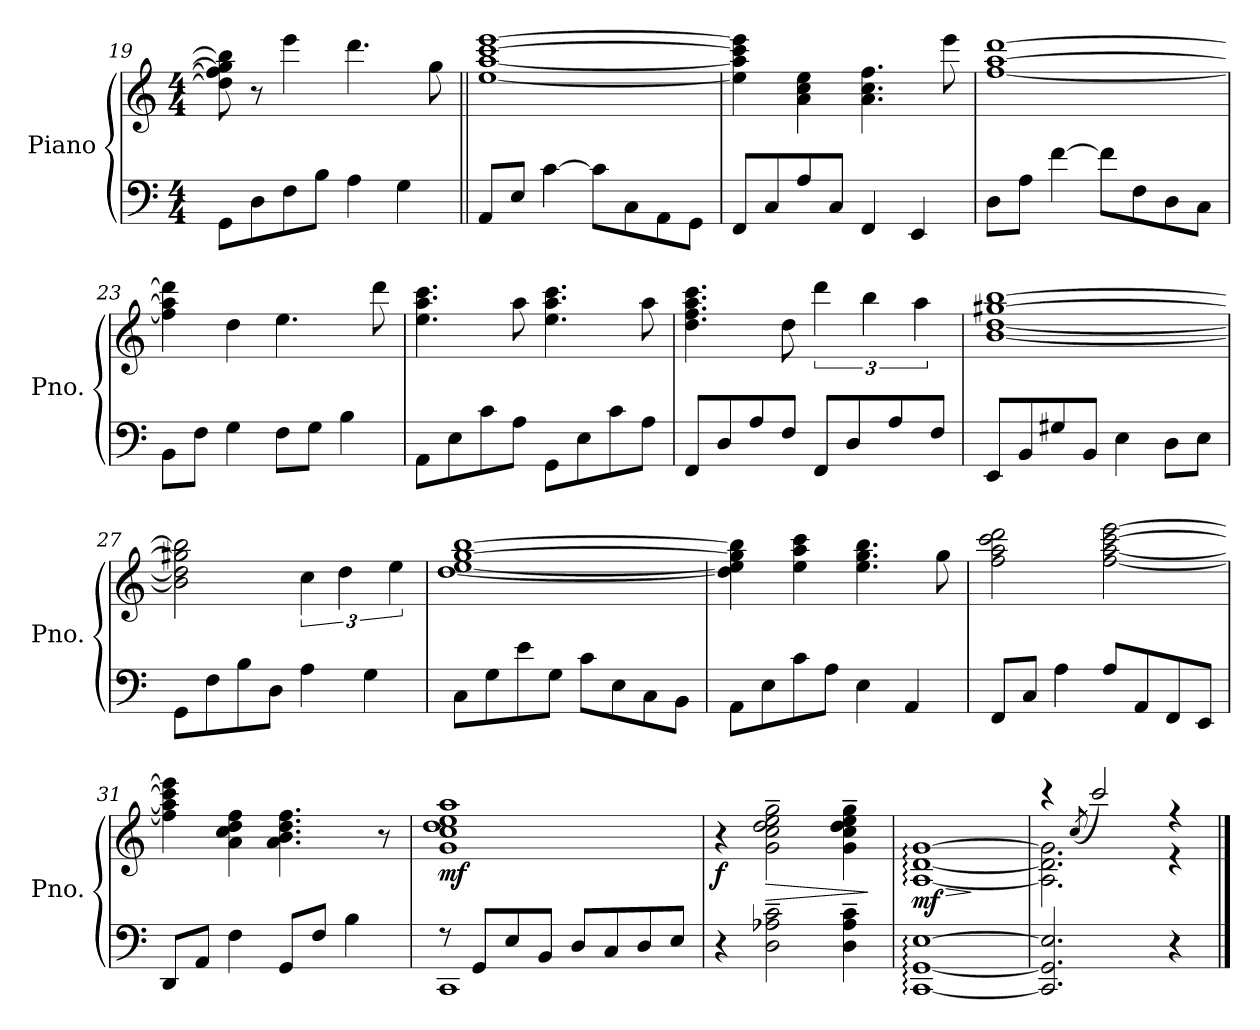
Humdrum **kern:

**kern	**kern	**dynam
*part1	*part1	*part1
*staff2	*staff1	*staff1/2
*I"Piano	*	*
*I'Pno.	*	*
*clefF4	*clefG2	*
*k[]	*k[]	*
*M4/4	*M4/4	*
=19	=19	=19
8GG\L	8dd\] 8ff\] 8gg\] 8bb\]	.
8D\	8r	.
8F\	4eee\	.
8B\J	.	.
4A\	4.ddd\	.
4G\	.	.
.	8gg\	.
=20||	=20||	=20||
8AA/L	[1ee [1aa [1ccc [1eee	.
8E/J	.	.
[4c\	.	.
8c\L]	.	.
8C\	.	.
8AA\	.	.
8GG\J	.	.
=21	=21	=21
8FF/L	4ee\] 4aa\] 4ccc\] 4eee\]	.
8C/	.	.
8A/	4a\ 4cc\ 4ee\	.
8C/J	.	.
4FF/	4.a\ 4.cc\ 4.ff\	.
4EE/	.	.
.	8eee\	.
=22	=22	=22
8D\L	[1ff [1aa [1ddd	.
8A\J	.	.
[4f\	.	.
8f\L]	.	.
8F\	.	.
8D\	.	.
8C\J	.	.
!!LO:PB:g=z
=23	=23	=23
8BB\L	4ff\] 4aa\] 4ddd\]	.
8F\J	.	.
4G\	4dd\	.
8F\L	4.ee\	.
8G\J	.	.
4B\	.	.
.	8ddd\	.
=24	=24	=24
8AA\L	4.ee\ 4.aa\ 4.ccc\	.
8E\	.	.
8c\	.	.
8A\J	8aa\	.
8GG\L	4.ee\ 4.aa\ 4.ccc\	.
8E\	.	.
8c\	.	.
8A\J	8aa\	.
=25	=25	=25
8FF/L	4.dd\ 4.ff\ 4.aa\ 4.ccc\	.
8D/	.	.
8A/	.	.
8F/J	8dd\	.
8FF/L	6ddd\	.
8D/	.	.
.	6bb\	.
8A/	.	.
.	6aa\	.
8F/J	.	.
=26	=26	=26
8EE/L	[1b [1dd [1gg#X [1bb	.
8BB/	.	.
8G#X/	.	.
8BB/J	.	.
4E\	.	.
8D\L	.	.
8E\J	.	.
!!LO:LB:g=z
=27	=27	=27
8GG\L	2b\] 2dd\] 2gg#X\] 2bb\]	.
8F\	.	.
8B\	.	.
8D\J	.	.
4A\	6cc\	.
.	6dd\	.
4G\	.	.
.	6ee\	.
=28	=28	=28
8C\L	[1dd [1ee [1gg [1bb	.
8G\	.	.
8e\	.	.
8G\J	.	.
8c\L	.	.
8E\	.	.
8C\	.	.
8BB\J	.	.
=29	=29	=29
8AA\L	4dd\] 4ee\] 4gg\] 4bb\]	.
8E\	.	.
8c\	4ee\ 4aa\ 4ccc\	.
8A\J	.	.
4E\	4.ee\ 4.gg\ 4.bb\	.
4AA/	.	.
.	8gg\	.
=30	=30	=30
8FF/L	2ff\ 2aa\ 2ccc\ 2ddd\	.
8C/J	.	.
4A\	.	.
8A/L	[2ff\ [2aa\ [2ccc\ [2eee\	.
8AA/	.	.
8FF/	.	.
8EE/J	.	.
!!LO:LB:g=z
=31	=31	=31
8DD/L	4ff\] 4aa\] 4ccc\] 4eee\]	.
8AA/J	.	.
4F\	4a\ 4cc\ 4dd\ 4ff\	.
8GG/L	4.a\ 4.b\ 4.dd\ 4.ff\	.
8F/J	.	.
4B\	.	.
.	8r	.
=32	=32	=32
*^	*	*
!	!	!	!LO:DY:b
8r	1CC	1g 1cc 1dd 1ee 1aa	mf
8GG/L	.	.	.
8E/	.	.	.
8BB/J	.	.	.
8D/L	.	.	.
8C/	.	.	.
8D/	.	.	.
8E/J	.	.	.
*v	*v	*	*
=33	=33	=33
!	!	!LO:DY:b
4r	4r	f
!	!	!LO:HP:b
2D\~ 2A-X\~ 2c\~	2g\~ 2cc\~ 2dd\~ 2ee\~ 2gg\~	>
4D\~ 4A-\~ 4c\~	4g\~ 4cc\~ 4dd\~ 4ee\~ 4gg\~	.
.	.	]
=34	=34	=34
!	!	!LO:HP:b
!	!	!LO:DY:n=1:b
[1CC: [1GG: [1E:	[1A: [1d: [1g:	> mf
.	.	]
=35	=35	=35
*	*^	*
2.CC/] 2.GG/] 2.E/]	2.A\] 2.d\] 2.g\]	4rccc	.
.	.	(>8qcc/	.
.	.	2ccc/)	.
4r	4r	4r	.
*	*v	*v	*
==	==	==
*-	*-	*-
